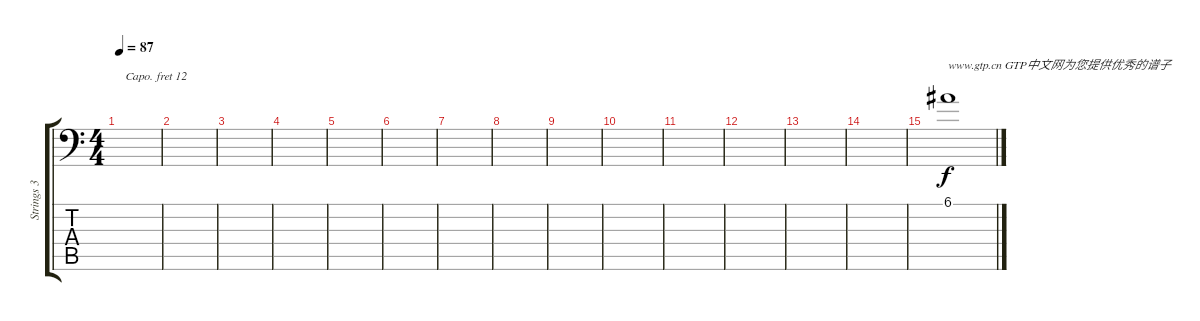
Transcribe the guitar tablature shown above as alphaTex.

\track ("Strings 3" "Strings 3") {instrument tremolostrings}
\staff {score tabs}
\capo 12
\tuning (E3 B2 G2 D2 A1 E1) {hide}
\ts (4 4)
\tempo 87
\clef f4
\ks c
|
|
|
|
|
|
|
|
|
|
|
|
|
|
6.1.1{txt "www.gtp.cn GTP中文网为您提供优秀的谱子" instrument frenchhorn}
